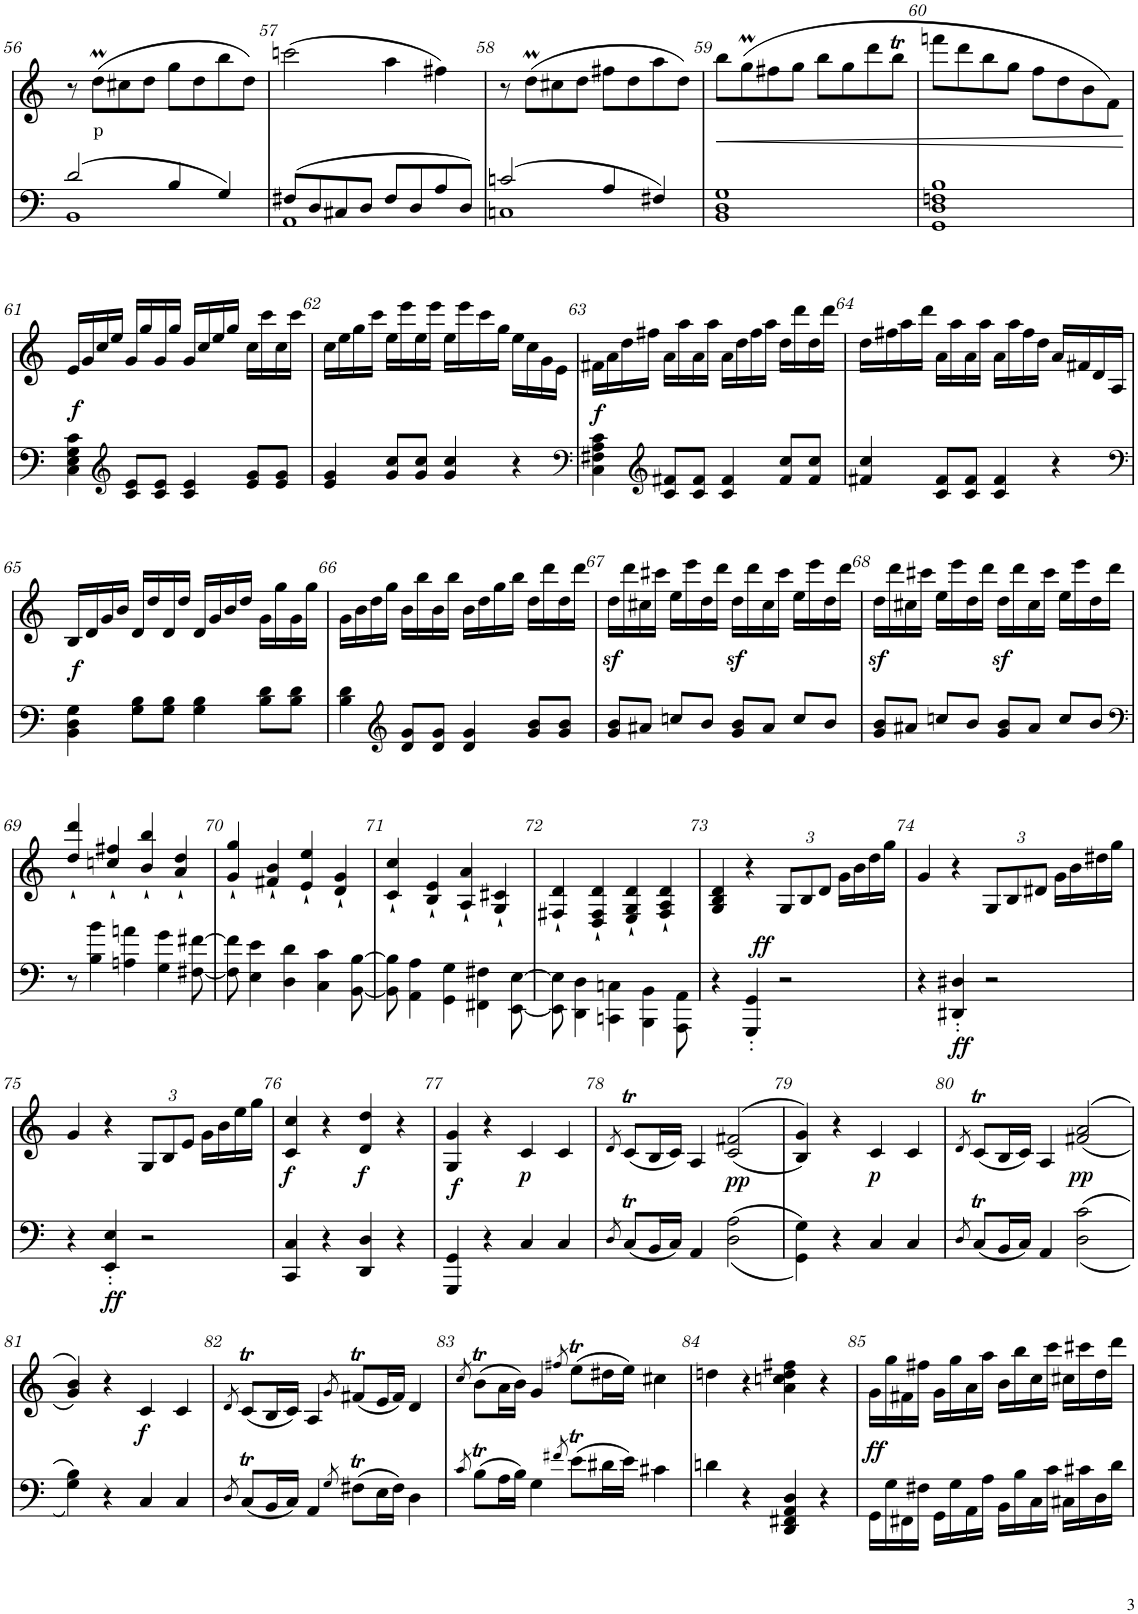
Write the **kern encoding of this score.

**kern	**dynam	**kern	**text	**dynam
*part2	*part2	*part1	*part1	*part1
*staff2	*staff2	*staff1	*staff1	*staff1
*I"piano	*	*I"piano	*	*
*I'Pno	*	*I'Pno	*	*
!!LO:PB:g=z
*clefF4	*	*clefG2	*	*
*k[]	*	*k[]	*	*
*M4/4	*	*M4/4	*	*
=56	=56	=56	=56	=56
*^	*	*	*	*
(2d/	1BB	.	8r	.	.
!	!	!	!	!LO:LY:b	!
.	.	.	(8ddM\L	p	.
.	.	.	8cc#X\	.	.
.	.	.	8dd\J	.	.
4B/	.	.	8gg\L	.	.
.	.	.	8dd\	.	.
4G/)	.	.	8bb\	.	.
.	.	.	8dd\J)	.	.
=57	=57	=57	=57	=57	=57
(8F#X/L	1AA	.	(2cccn\	.	.
8D/	.	.	.	.	.
8C#X/	.	.	.	.	.
8D/J	.	.	.	.	.
8F#/L	.	.	4aa\	.	.
8D/	.	.	.	.	.
8A/	.	.	4ff#X\)	.	.
8D/J)	.	.	.	.	.
=58	=58	=58	=58	=58	=58
(2cn/	1Cn	.	8r	.	.
.	.	.	(8ddM\L	.	.
.	.	.	8cc#X\	.	.
.	.	.	8dd\J	.	.
4A/	.	.	8ff#X\L	.	.
.	.	.	8dd\	.	.
4F#X/)	.	.	8aa\	.	.
.	.	.	8dd\J)	.	.
*v	*v	*	*	*	*
=59	=59	=59	=59	=59
!	!	!	!	!LO:HP:b
1BB 1D 1G	.	8bb\L	.	<
.	.	(8ggM\	.	.
.	.	8ff#X\	.	.
.	.	8gg\J	.	.
.	.	8bb\L	.	.
.	.	8gg\	.	.
.	.	8ddd\	.	.
.	.	8bbt\J	.	.
=60	=60	=60	=60	=60
1GG 1D 1Fn 1B	.	8fffn\L	.	.
.	.	8ddd\	.	.
.	.	8bb\	.	.
.	.	8gg\J	.	.
.	.	8ff\L	.	.
.	.	8dd\	.	.
.	.	8b\	.	.
.	.	8f\J)	.	.
.	.	.	.	[
!!LO:LB:g=z
=61	=61	=61	=61	=61
!	!LO:DY:a	!	!	!
4C\ 4E\ 4G\ 4c\	f	16e/LL	.	.
.	.	16g/	.	.
.	.	16cc/	.	.
.	.	16ee/JJ	.	.
*clefG2	*	*	*	*
8c/ 8e/L	.	16g/LL	.	.
.	.	16gg/	.	.
8c/ 8e/J	.	16g/	.	.
.	.	16gg/JJ	.	.
4c/ 4e/	.	16g/LL	.	.
.	.	16cc/	.	.
.	.	16ee/	.	.
.	.	16gg/JJ	.	.
8e/ 8g/L	.	16cc\LL	.	.
.	.	16ccc\	.	.
8e/ 8g/J	.	16cc\	.	.
.	.	16ccc\JJ	.	.
=62	=62	=62	=62	=62
4e/ 4g/	.	16cc\LL	.	.
.	.	16ee\	.	.
.	.	16gg\	.	.
.	.	16ccc\JJ	.	.
8g/ 8cc/L	.	16ee\LL	.	.
.	.	16eee\	.	.
8g/ 8cc/J	.	16ee\	.	.
.	.	16eee\JJ	.	.
4g/ 4cc/	.	16ee\LL	.	.
.	.	16eee\	.	.
.	.	16ccc\	.	.
.	.	16gg\JJ	.	.
4r	.	16ee\LL	.	.
.	.	16cc\	.	.
.	.	16g\	.	.
.	.	16e\JJ	.	.
=63	=63	=63	=63	=63
*clefF4	*	*	*	*
!	!LO:DY:a	!	!	!
4C\ 4F#X\ 4A\ 4c\	f	16f#X\LL	.	.
.	.	16a\	.	.
.	.	16dd\	.	.
.	.	16ff#X\JJ	.	.
*clefG2	*	*	*	*
8c/ 8f#X/L	.	16a\LL	.	.
.	.	16aa\	.	.
8c/ 8f#/J	.	16a\	.	.
.	.	16aa\JJ	.	.
4c/ 4f#/	.	16a\LL	.	.
.	.	16dd\	.	.
.	.	16ff#\	.	.
.	.	16aa\JJ	.	.
8f#/ 8cc/L	.	16dd\LL	.	.
.	.	16ddd\	.	.
8f#/ 8cc/J	.	16dd\	.	.
.	.	16ddd\JJ	.	.
=64	=64	=64	=64	=64
4f#X/ 4cc/	.	16dd\LL	.	.
.	.	16ff#X\	.	.
.	.	16aa\	.	.
.	.	16ddd\JJ	.	.
8c/ 8f#/L	.	16a\LL	.	.
.	.	16aa\	.	.
8c/ 8f#/J	.	16a\	.	.
.	.	16aa\JJ	.	.
4c/ 4f#/	.	16a\LL	.	.
.	.	16aa\	.	.
.	.	16ff#\	.	.
.	.	16dd\JJ	.	.
4r	.	16a/LL	.	.
.	.	16f#X/	.	.
.	.	16d/	.	.
.	.	16A/JJ	.	.
!!LO:LB:g=z
=65	=65	=65	=65	=65
*clefF4	*	*	*	*
!	!	!	!	!LO:DY:b
4BB\ 4D\ 4G\	.	16B/LL	.	f
.	.	16d/	.	.
.	.	16g/	.	.
.	.	16b/JJ	.	.
8G\ 8B\L	.	16d/LL	.	.
.	.	16dd/	.	.
8G\ 8B\J	.	16d/	.	.
.	.	16dd/JJ	.	.
4G\ 4B\	.	16d/LL	.	.
.	.	16g/	.	.
.	.	16b/	.	.
.	.	16dd/JJ	.	.
8B\ 8d\L	.	16g\LL	.	.
.	.	16gg\	.	.
8B\ 8d\J	.	16g\	.	.
.	.	16gg\JJ	.	.
=66	=66	=66	=66	=66
4B\ 4d\	.	16g\LL	.	.
.	.	16b\	.	.
.	.	16dd\	.	.
.	.	16gg\JJ	.	.
*clefG2	*	*	*	*
8d/ 8g/L	.	16b\LL	.	.
.	.	16bb\	.	.
8d/ 8g/J	.	16b\	.	.
.	.	16bb\JJ	.	.
4d/ 4g/	.	16b\LL	.	.
.	.	16dd\	.	.
.	.	16gg\	.	.
.	.	16bb\JJ	.	.
8g/ 8b/L	.	16dd\LL	.	.
.	.	16ddd\	.	.
8g/ 8b/J	.	16dd\	.	.
.	.	16ddd\JJ	.	.
=67	=67	=67	=67	=67
8g/ 8b/L	.	16ddz<\LL	.	.
.	.	16ddd\	.	.
8a#X/J	.	16cc#X\	.	.
.	.	16ccc#X\JJ	.	.
8ccn/L	.	16ee\LL	.	.
.	.	16eee\	.	.
8b/J	.	16dd\	.	.
.	.	16ddd\JJ	.	.
8g/ 8b/L	.	16ddz<\LL	.	.
.	.	16ddd\	.	.
8a#/J	.	16cc#\	.	.
.	.	16ccc#\JJ	.	.
8cc/L	.	16ee\LL	.	.
.	.	16eee\	.	.
8b/J	.	16dd\	.	.
.	.	16ddd\JJ	.	.
=68	=68	=68	=68	=68
8g/ 8b/L	.	16ddz<\LL	.	.
.	.	16ddd\	.	.
8a#X/J	.	16cc#X\	.	.
.	.	16ccc#X\JJ	.	.
8ccn/L	.	16ee\LL	.	.
.	.	16eee\	.	.
8b/J	.	16dd\	.	.
.	.	16ddd\JJ	.	.
8g/ 8b/L	.	16ddz<\LL	.	.
.	.	16ddd\	.	.
8a#/J	.	16cc#\	.	.
.	.	16ccc#\JJ	.	.
8cc/L	.	16ee\LL	.	.
.	.	16eee\	.	.
8b/J	.	16dd\	.	.
.	.	16ddd\JJ	.	.
!!LO:LB:g=z
=69	=69	=69	=69	=69
*clefF4	*	*	*	*
8r	.	4dd/` 4ddd/`	.	.
4B\ 4b\	.	.	.	.
.	.	4ccn/` 4ff#X/`	.	.
4An\ 4an\	.	.	.	.
.	.	4b/` 4bb/`	.	.
4G\ 4g\	.	.	.	.
.	.	4a/` 4dd/`	.	.
[8F#X\ [8f#X\	.	.	.	.
=70	=70	=70	=70	=70
8F#\] 8f#\]	.	4g/` 4gg/`	.	.
4E\ 4e\	.	.	.	.
.	.	4f#X/` 4b/`	.	.
4D\ 4d\	.	.	.	.
.	.	4e/` 4ee/`	.	.
4C\ 4c\	.	.	.	.
.	.	4d/` 4g/`	.	.
[8BB\ [8B\	.	.	.	.
=71	=71	=71	=71	=71
8BB\] 8B\]	.	4c/` 4cc/`	.	.
4AA\ 4A\	.	.	.	.
.	.	4B/` 4e/`	.	.
4GG\ 4G\	.	.	.	.
.	.	4A/` 4a/`	.	.
4FF#X\ 4F#X\	.	.	.	.
.	.	4G/` 4c#X/`	.	.
[8EE\ [8E\	.	.	.	.
=72	=72	=72	=72	=72
8EE\] 8E\]	.	4F#X/` 4d/`	.	.
4DD\ 4D\	.	.	.	.
.	.	4D/` 4F#/` 4d/`	.	.
4CCn\ 4Cn\	.	.	.	.
.	.	4E/` 4G/` 4d/`	.	.
4BBB\ 4BB\	.	.	.	.
.	.	4F#/` 4A/` 4d/`	.	.
8AAA\ 8AA\	.	.	.	.
=73	=73	=73	=73	=73
4r	.	4G/ 4B/ 4d/	.	.
!	!LO:DY:a	!	!	!
4GGG/' 4GG/'	ff	4r	.	.
*	*	*Xbrackettup	*	*
2r	.	12G/L	.	.
.	.	12B/	.	.
.	.	12d/J	.	.
.	.	16g\LL	.	.
.	.	16b\	.	.
.	.	16dd\	.	.
.	.	16gg\JJ	.	.
=74	=74	=74	=74	=74
4r	.	4g/	.	.
!	!LO:DY:b	!	!	!
4DD#X/' 4D#X/'	ff	4r	.	.
2r	.	12G/L	.	.
.	.	12B/	.	.
.	.	12d#X/J	.	.
.	.	16g\LL	.	.
.	.	16b\	.	.
.	.	16dd#X\	.	.
.	.	16gg\JJ	.	.
!!LO:LB:g=z
=75	=75	=75	=75	=75
4r	.	4g/	.	.
!	!LO:DY:b	!	!	!
4EE/' 4E/'	ff	4r	.	.
2r	.	12G/L	.	.
.	.	12B/	.	.
.	.	12e/J	.	.
.	.	16g\LL	.	.
.	.	16b\	.	.
.	.	16ee\	.	.
.	.	16gg\JJ	.	.
=76	=76	=76	=76	=76
!	!	!	!	!LO:DY:b
4CC/ 4C/	.	4c/ 4cc/	.	f
4r	.	4r	.	.
!	!	!	!	!LO:DY:b
4DD/ 4D/	.	4d/ 4dd/	.	f
4r	.	4r	.	.
=77	=77	=77	=77	=77
!	!LO:DY:a	!	!	!
4GGG/ 4GG/	f	4G/ 4g/	.	.
4r	.	4r	.	.
!	!	!	!	!LO:DY:b
4C/	.	4c/	.	p
4C/	.	4c/	.	.
=78	=78	=78	=78	=78
8qD/	.	8qd/	.	.
(8CT/L	.	(8cT/L	.	.
16BB/L	.	16B/L	.	.
16C/JJ)	.	16c/JJ)	.	.
4AA/	.	4A/	.	.
!	!	!	!	!LO:DY:b
((<2D\ 2A\	.	((>2c/ 2f#X/	.	pp
=79	=79	=79	=79	=79
4GG\ 4G\))	.	4B/ 4g/))	.	.
4r	.	4r	.	.
!	!	!	!	!LO:DY:b
4C/	.	4c/	.	p
4C/	.	4c/	.	.
=80	=80	=80	=80	=80
8qD/	.	8qd/	.	.
(8CT/L	.	(8cT/L	.	.
16BB/L	.	16B/L	.	.
16C/JJ)	.	16c/JJ)	.	.
4AA/	.	4A/	.	.
!	!	!	!	!LO:DY:b
((<2D\ 2c\	.	(>(2f#X/ 2a/	.	pp
!!LO:LB:g=z
=81	=81	=81	=81	=81
4G\ 4B\))	.	4g/ 4b/))	.	.
4r	.	4r	.	.
!	!	!	!	!LO:DY:b
4C/	.	4c/	.	f
4C/	.	4c/	.	.
=82	=82	=82	=82	=82
8qD/	.	8qd/	.	.
(8CT/L	.	(8cT/L	.	.
16BB/L	.	16B/L	.	.
16C/JJ)	.	16c/JJ)	.	.
4AA/	.	4A/	.	.
8qG/	.	8qg/	.	.
(8F#Xt\L	.	(8f#Xt/L	.	.
16E\L	.	16e/L	.	.
16F#\JJ)	.	16f#/JJ)	.	.
4D\	.	4d/	.	.
=83	=83	=83	=83	=83
8qc/	.	8qcc/	.	.
(8Bt\L	.	(8bt\L	.	.
16A\L	.	16a\L	.	.
16B\JJ)	.	16b\JJ)	.	.
4G\	.	4g/	.	.
8qf#X/	.	8qff#X/	.	.
(8et\L	.	(8eet\L	.	.
16d#X\L	.	16dd#X\L	.	.
16e\JJ)	.	16ee\JJ)	.	.
4c#X\	.	4cc#X\	.	.
=84	=84	=84	=84	=84
4dn\	.	4ddn\	.	.
4r	.	4r	.	.
4DD/ 4FF#X/ 4AA/ 4D/	.	4a\ 4ccn\ 4dd\ 4ff#X\	.	.
4r	.	4r	.	.
=85	=85	=85	=85	=85
!	!LO:DY:a	!	!	!
16GG\LL	ff	16g\LL	.	.
16G\	.	16gg\	.	.
16FF#X\	.	16f#X\	.	.
16F#X\JJ	.	16ff#X\JJ	.	.
16GG\LL	.	16g\LL	.	.
16G\	.	16gg\	.	.
16AA\	.	16a\	.	.
16A\JJ	.	16aa\JJ	.	.
16BB\LL	.	16b\LL	.	.
16B\	.	16bb\	.	.
16C\	.	16cc\	.	.
16c\JJ	.	16ccc\JJ	.	.
16C#X\LL	.	16cc#X\LL	.	.
16c#X\	.	16ccc#X\	.	.
16D\	.	16dd\	.	.
16d\JJ	.	16ddd\JJ	.	.
=	=	=	=	=
*-	*-	*-	*-	*-
